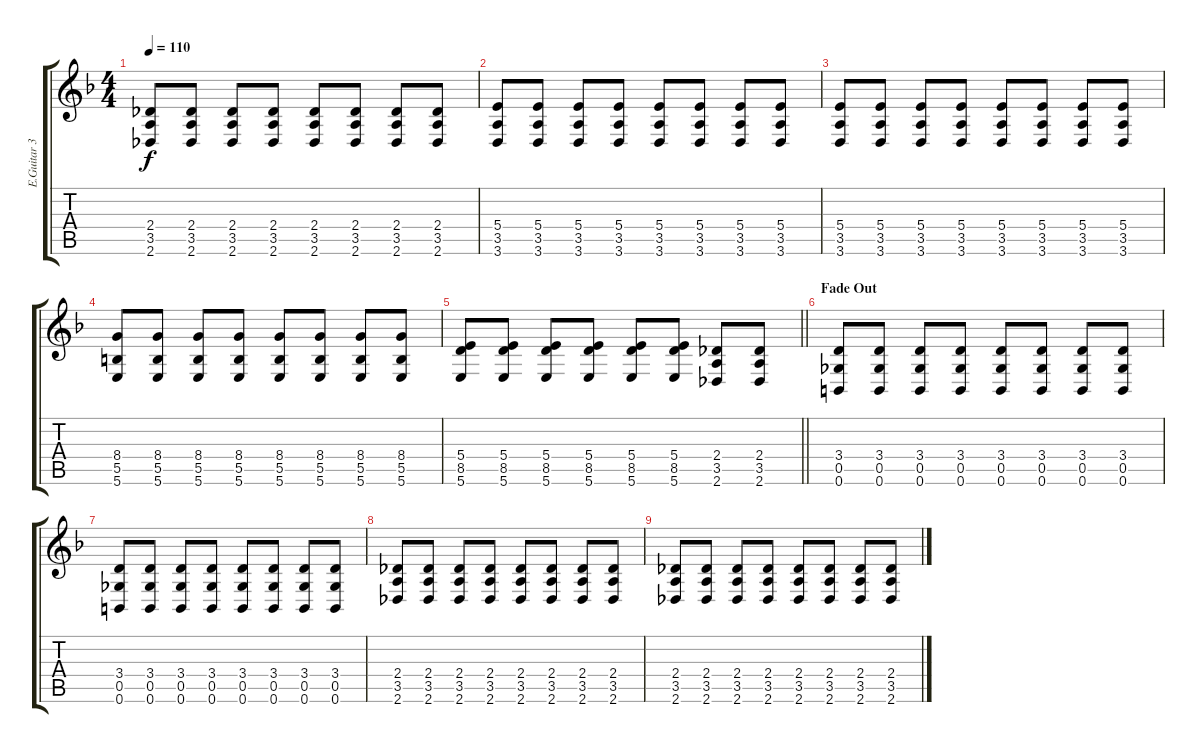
\track ("E.Guitar 3 Aoi" "E.Guitar 3") {instrument distortionguitar}
\staff {score tabs}
\tuning (Db4 Ab3 E3 B2 Gb2 B1) {hide}
\ts (4 4)
\tempo 110
\clef g2
\ks f
(2.4 3.5 2.6).8{dy f} (2.4 3.5 2.6).8 (2.4 3.5 2.6).8 (2.4 3.5 2.6).8 (2.4 3.5 2.6).8 (2.4 3.5 2.6).8 (2.4 3.5 2.6).8 (2.4 3.5 2.6).8 |
(5.4 3.5 3.6).8 (5.4 3.5 3.6).8 (5.4 3.5 3.6).8 (5.4 3.5 3.6).8 (5.4 3.5 3.6).8 (5.4 3.5 3.6).8 (5.4 3.5 3.6).8 (5.4 3.5 3.6).8 |
(5.4 3.5 3.6).8 (5.4 3.5 3.6).8 (5.4 3.5 3.6).8 (5.4 3.5 3.6).8 (5.4 3.5 3.6).8 (5.4 3.5 3.6).8 (5.4 3.5 3.6).8 (5.4 3.5 3.6).8 |
(8.4 5.5 5.6).8 (8.4 5.5 5.6).8 (8.4 5.5 5.6).8 (8.4 5.5 5.6).8 (8.4 5.5 5.6).8 (8.4 5.5 5.6).8 (8.4 5.5 5.6).8 (8.4 5.5 5.6).8 |
\barLineRight lightlight
(5.4 8.5 5.6).8 (5.4 8.5 5.6).8 (5.4 8.5 5.6).8 (5.4 8.5 5.6).8 (5.4 8.5 5.6).8 (5.4 8.5 5.6).8 (2.4 3.5 2.6).8 (2.4 3.5 2.6).8 |
\section ("" "Fade Out")
(3.4 0.5 0.6).8 (3.4 0.5 0.6).8 (3.4 0.5 0.6).8 (3.4 0.5 0.6).8 (3.4 0.5 0.6).8 (3.4 0.5 0.6).8 (3.4 0.5 0.6).8 (3.4 0.5 0.6).8 |
(3.4 0.5 0.6).8 (3.4 0.5 0.6).8 (3.4 0.5 0.6).8 (3.4 0.5 0.6).8 (3.4 0.5 0.6).8 (3.4 0.5 0.6).8 (3.4 0.5 0.6).8 (3.4 0.5 0.6).8 |
(2.4 3.5 2.6).8 (2.4 3.5 2.6).8 (2.4 3.5 2.6).8 (2.4 3.5 2.6).8 (2.4 3.5 2.6).8 (2.4 3.5 2.6).8 (2.4 3.5 2.6).8 (2.4 3.5 2.6).8 |
(2.4 3.5 2.6).8 (2.4 3.5 2.6).8 (2.4 3.5 2.6).8 (2.4 3.5 2.6).8 (2.4 3.5 2.6).8 (2.4 3.5 2.6).8 (2.4 3.5 2.6).8 (2.4 3.5 2.6).8
